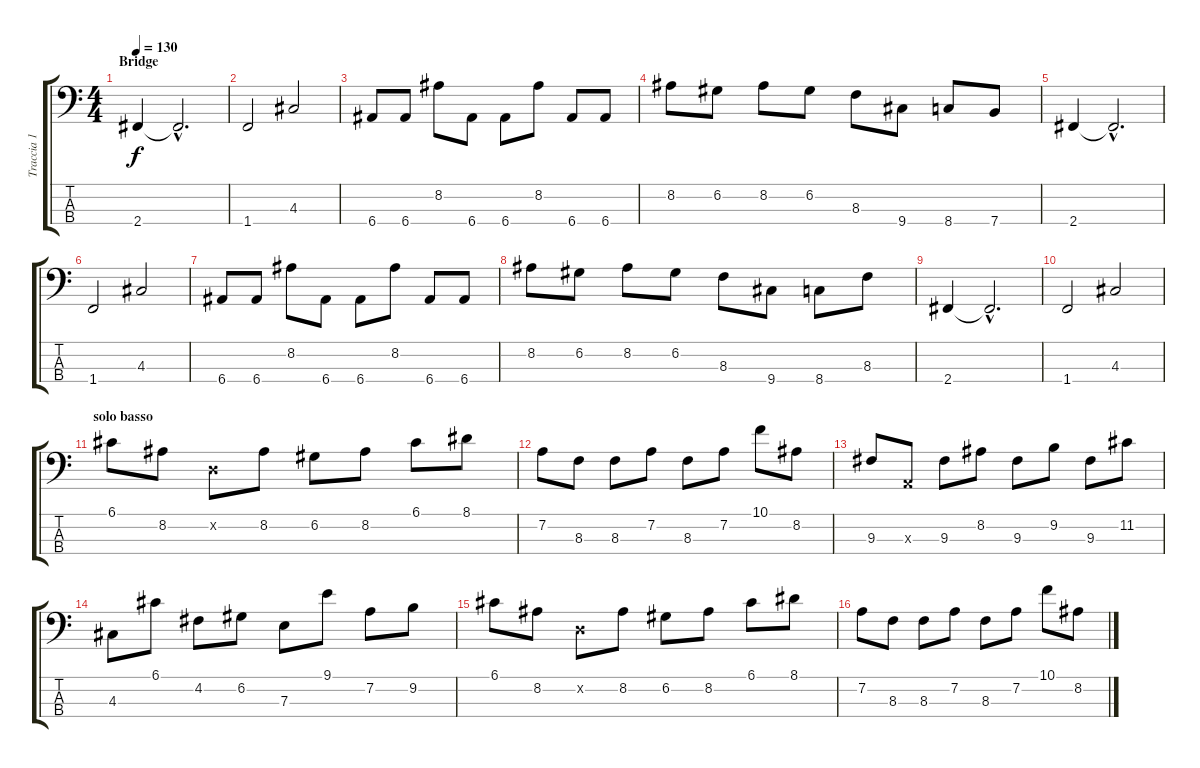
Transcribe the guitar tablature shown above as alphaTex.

\track ("Traccia 1" "Traccia 1") {instrument electricbassfinger}
\staff {score tabs}
\tuning (G2 D2 A1 E1) {hide}
\ts (4 4)
\section ("" "Bridge")
\tempo 130
\clef f4
\ks c
2.4.4{dy f} 2.4{hac t}.2{d} |
1.4.2 4.3.2 |
6.4.8{instrument slapbass1} 6.4.8 8.2.8 6.4.8 6.4.8 8.2.8 6.4.8 6.4.8 |
8.2.8 6.2.8 8.2.8 6.2.8 8.3.8 9.4.8 8.4.8 7.4.8 |
2.4.4{instrument electricbassfinger} 2.4{hac t}.2{d} |
1.4.2 4.3.2 |
6.4.8{instrument slapbass1} 6.4.8 8.2.8 6.4.8 6.4.8 8.2.8 6.4.8 6.4.8 |
8.2.8 6.2.8 8.2.8 6.2.8 8.3.8 9.4.8 8.4.8 8.3.8 |
2.4.4{instrument electricbassfinger} 2.4{hac t}.2{d} |
1.4.2 4.3.2 |
\section ("" "solo basso")
6.1.8{instrument slapbass1} 8.2.8 0.2{x}.8 8.2.8 6.2.8 8.2.8 6.1.8 8.1.8 |
7.2.8 8.3.8 8.3.8 7.2.8 8.3.8 7.2.8 10.1.8 8.2.8 |
9.3.8 0.3{x}.8 9.3.8 8.2.8 9.3.8 9.2.8 9.3.8 11.2.8 |
4.3.8 6.1.8 4.2.8 6.2.8 7.3.8 9.1.8 7.2.8 9.2.8 |
6.1.8 8.2.8 0.2{x}.8 8.2.8 6.2.8 8.2.8 6.1.8 8.1.8 |
7.2.8 8.3.8 8.3.8 7.2.8 8.3.8 7.2.8 10.1.8 8.2.8
